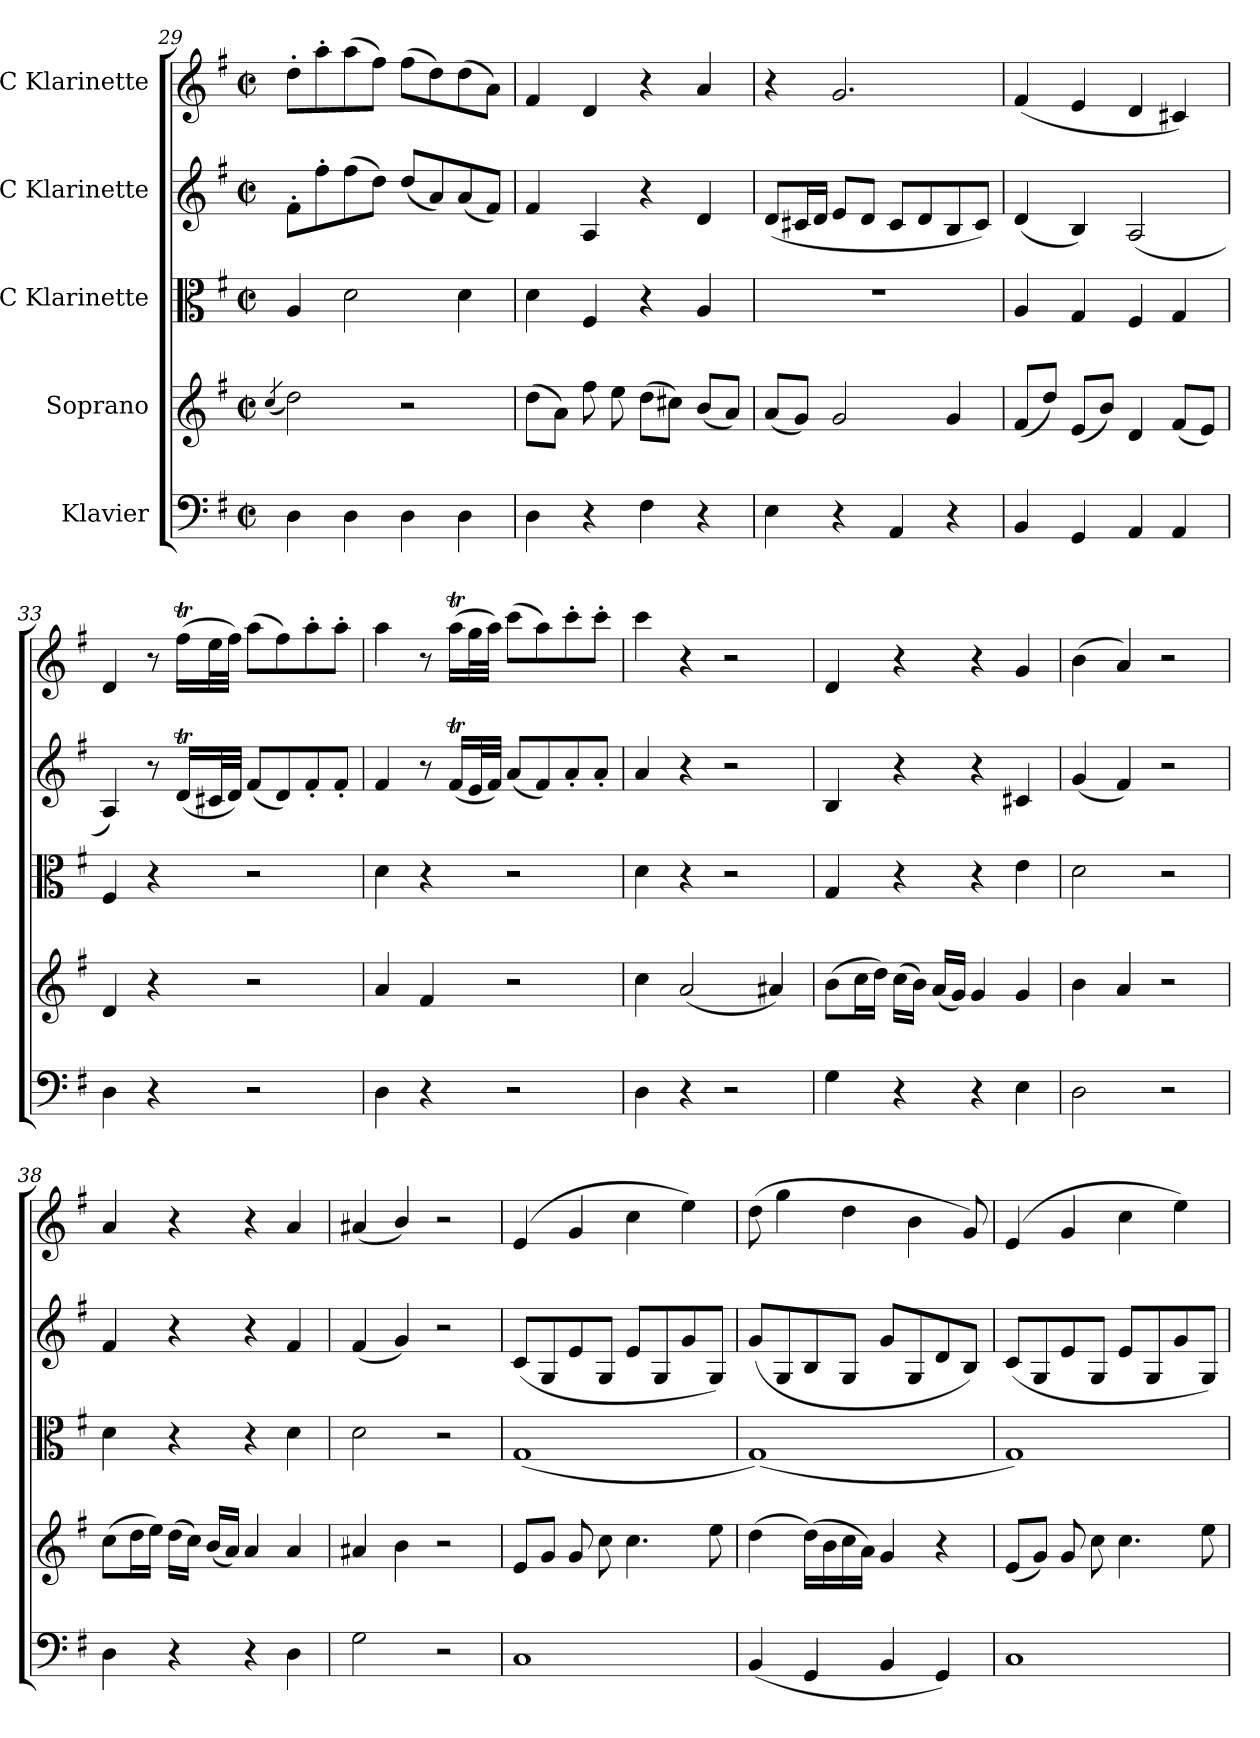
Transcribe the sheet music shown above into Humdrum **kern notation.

**kern	**kern	**kern	**kern	**kern
*part5	*part4	*part3	*part2	*part1
*staff5	*staff4	*staff3	*staff2	*staff1
*I"Klavier	*I"Soprano	*I"C Klarinette	*I"C Klarinette	*I"C Klarinette
*clefF4	*clefG2	*clefC3	*clefG2	*clefG2
*k[f#]	*k[f#]	*k[f#]	*k[f#]	*k[f#]
*M4/4	*M4/4	*M4/4	*M4/4	*M4/4
*met(c|)	*met(c|)	*met(c|)	*met(c|)	*met(c|)
=29	=29	=29	=29	=29
.	(<4qcc/	.	.	.
4D\	2dd\)	4A/	8f#'\L	8dd'\L
.	.	.	8ff#'\	8aa'\
4D\	.	2d\	(>8ff#\	(>8aa\
.	.	.	8dd\J)	8ff#\J)
4D\	2r	.	(<8dd/L	(>8ff#\L
.	.	.	8a/)	8dd\)
4D\	.	4d\	(<8a/	(>8dd\
.	.	.	8f#/J)	8a\J)
!!LO:PB:g=z
=30	=30	=30	=30	=30
4D\	(>8dd\L	4d\	4f#/	4f#/
.	8a\J)	.	.	.
4r	8ff#\	4F#/	4A/	4d/
.	8ee\	.	.	.
4F#\	(>8dd\L	4r	4r	4r
.	8cc#X\J)	.	.	.
4r	(<8b/L	4A/	4d/	4a/
.	8a/J)	.	.	.
=31	=31	=31	=31	=31
4E\	(<8a/L	1r	(<8d/L	4r
.	8g/J)	.	16c#X/L	.
.	.	.	16d/JJ	.
4r	2g/	.	8e/L	2.g/
.	.	.	8d/J	.
4AA/	.	.	8c#/L	.
.	.	.	8d/	.
4r	4g/	.	8B/	.
.	.	.	8c#/J)	.
=32	=32	=32	=32	=32
4BB/	(<8f#/L	4A/	(<4d/	(<4f#/
.	8dd/J)	.	.	.
4GG/	(<8e/L	4G/	4B/)	4e/
.	8b/J)	.	.	.
4AA/	4d/	4F#/	(<2A/	4d/
4AA/	(<8f#/L	4G/	.	4c#X/)
.	8e/J)	.	.	.
=33	=33	=33	=33	=33
4D\	4d/	4F#/	4A/)	4d/
4r	4r	4r	8r	8r
.	.	.	(<16dT/LL	(>16ff#t\LL
.	.	.	32c#X/L	32ee\L
.	.	.	32d/JJJ)	32ff#\JJJ)
2r	2r	2r	(<8f#/L	(>8aa\L
.	.	.	8d/)	8ff#\)
.	.	.	8f#'/	8aa'\
.	.	.	8f#'/J	8aa'\J
!!LO:LB:g=z
=34	=34	=34	=34	=34
4D\	4a/	4d\	4f#/	4aa\
4r	4f#/	4r	8r	8r
.	.	.	(<16f#t/LL	(>16aaT\LL
.	.	.	32e/L	32gg\L
.	.	.	32f#/JJJ)	32aa\JJJ)
2r	2r	2r	(<8a/L	(>8ccc\L
.	.	.	8f#/)	8aa\)
.	.	.	8a'/	8ccc'\
.	.	.	8a'/J	8ccc'\J
=35	=35	=35	=35	=35
4D\	4cc\	4d\	4a/	4ccc\
4r	(<2a/	4r	4r	4r
2r	.	2r	2r	2r
.	4a#X/)	.	.	.
=36	=36	=36	=36	=36
4G\	(>8b\L	4G/	4B/	4d/
.	16cc\L	.	.	.
.	16dd\JJ)	.	.	.
4r	(>16cc\LL	4r	4r	4r
.	16b\JJ)	.	.	.
.	(<16a/LL	.	.	.
.	16g/JJ)	.	.	.
4r	4g/	4r	4r	4r
4E\	4g/	4e\	4c#X/	4g/
=37	=37	=37	=37	=37
2D\	4b\	2d\	(<4g/	(>4b\
.	4a/	.	4f#/)	4a/)
2r	2r	2r	2r	2r
=38	=38	=38	=38	=38
4D\	(>8cc\L	4d\	4f#/	4a/
.	16dd\L	.	.	.
.	16ee\JJ)	.	.	.
4r	(>16dd\LL	4r	4r	4r
.	16cc\JJ)	.	.	.
.	(<16b/LL	.	.	.
.	16a/JJ)	.	.	.
4r	4a/	4r	4r	4r
4D\	4a/	4d\	4f#/	4a/
=39	=39	=39	=39	=39
2G\	4a#X/	2d\	(<4f#/	(<4a#X/
.	4b\	.	4g/)	4b/)
2r	2r	2r	2r	2r
!!LO:PB:g=z
=40	=40	=40	=40	=40
1C	8e/L	(<1G	(<8c/L	(>4e/
.	8g/J	.	8G/	.
.	8g/	.	8e/	4g/
.	8cc\	.	8G/J	.
.	4.cc\	.	8e/L	4cc\
.	.	.	8G/	.
.	.	.	8g/	4ee\)
.	8ee\	.	8G/J)	.
=41	=41	=41	=41	=41
(<4BB/	(>4dd\	(<1G)	(<8g/L	(>8dd\
.	.	.	8G/	4gg\
4GG/	(>16dd\LL)	.	8B/	.
.	16b\	.	.	.
.	16cc\	.	8G/J	4dd\
.	16a\JJ)	.	.	.
4BB/	4g/	.	8g/L	.
.	.	.	8G/	4b\
4GG/)	4r	.	8d/	.
.	.	.	8B/J)	8g/)
=42	=42	=42	=42	=42
1C	(<8e/L	1G)	(<8c/L	(>4e/
.	8g/J)	.	8G/	.
.	8g/	.	8e/	4g/
.	8cc\	.	8G/J	.
.	4.cc\	.	8e/L	4cc\
.	.	.	8G/	.
.	.	.	8g/	4ee\)
.	8ee\	.	8G/J)	.
=	=	=	=	=
*-	*-	*-	*-	*-
